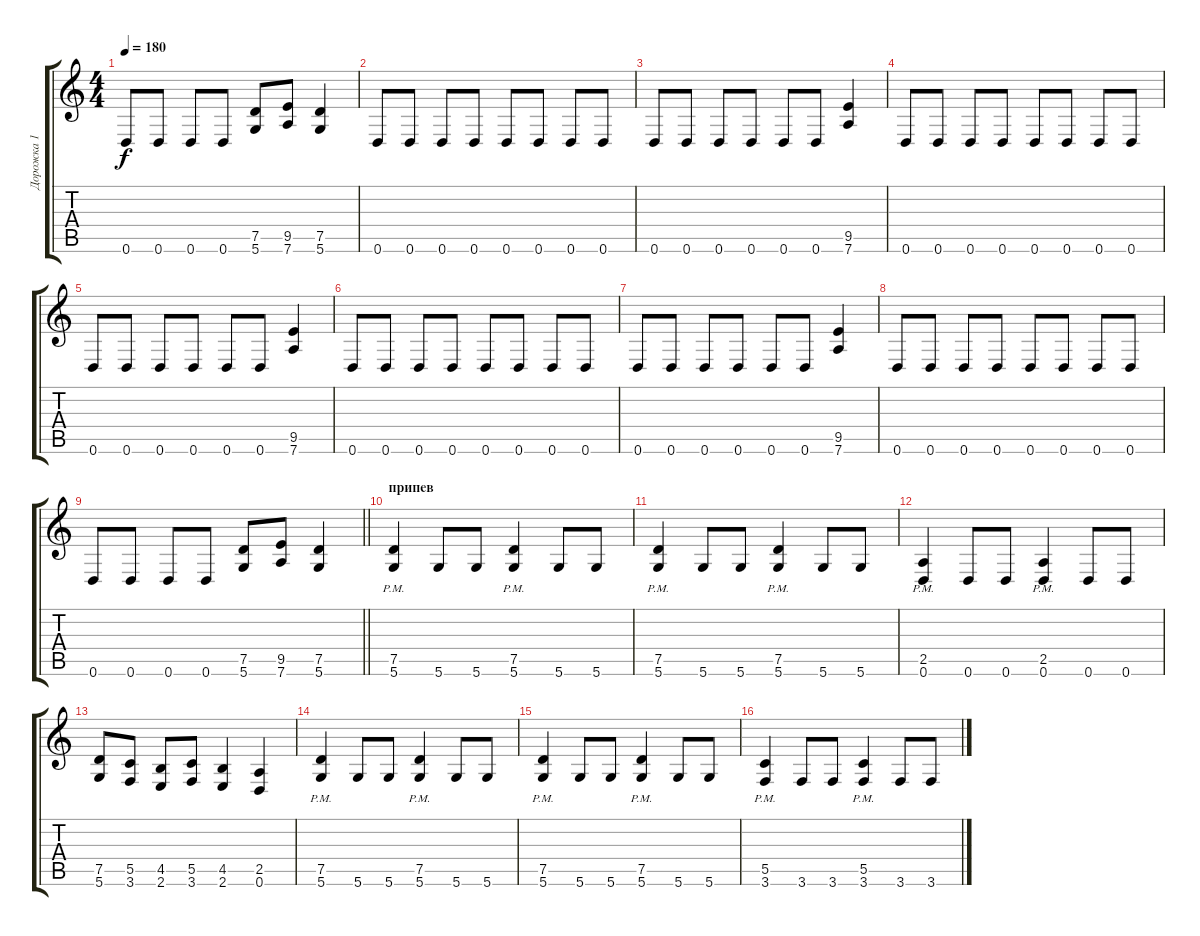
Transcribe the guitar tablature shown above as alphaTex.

\track ("Дорожка 1" "Дорожка 1") {instrument distortionguitar}
\staff {score tabs}
\tuning (D4 A3 F3 C3 G2 D2) {hide}
\ts (4 4)
\tempo 180
\clef g2
\ks c
0.6.8{dy f} 0.6.8 0.6.8 0.6.8 (7.5 5.6).8 (9.5 7.6).8 (7.5 5.6).4 |
0.6.8 0.6.8 0.6.8 0.6.8 0.6.8 0.6.8 0.6.8 0.6.8 |
0.6.8 0.6.8 0.6.8 0.6.8 0.6.8 0.6.8 (9.5 7.6).4 |
0.6.8 0.6.8 0.6.8 0.6.8 0.6.8 0.6.8 0.6.8 0.6.8 |
0.6.8 0.6.8 0.6.8 0.6.8 0.6.8 0.6.8 (9.5 7.6).4 |
0.6.8 0.6.8 0.6.8 0.6.8 0.6.8 0.6.8 0.6.8 0.6.8 |
0.6.8 0.6.8 0.6.8 0.6.8 0.6.8 0.6.8 (9.5 7.6).4 |
0.6.8 0.6.8 0.6.8 0.6.8 0.6.8 0.6.8 0.6.8 0.6.8 |
\barLineRight lightlight
0.6.8 0.6.8 0.6.8 0.6.8 (7.5 5.6).8 (9.5 7.6).8 (7.5 5.6).4 |
\section ("" "припев")
(7.5{pm} 5.6{pm}).4 5.6.8 5.6.8 (7.5{pm} 5.6{pm}).4 5.6.8 5.6.8 |
(7.5{pm} 5.6{pm}).4 5.6.8 5.6.8 (7.5{pm} 5.6{pm}).4 5.6.8 5.6.8 |
(2.5{pm} 0.6{pm}).4 0.6.8 0.6.8 (2.5{pm} 0.6{pm}).4 0.6.8 0.6.8 |
(7.5 5.6).8 (5.5 3.6).8 (4.5 2.6).8 (5.5 3.6).8 (4.5 2.6).4 (2.5 0.6).4 |
(7.5{pm} 5.6{pm}).4 5.6.8 5.6.8 (7.5{pm} 5.6{pm}).4 5.6.8 5.6.8 |
(7.5{pm} 5.6{pm}).4 5.6.8 5.6.8 (7.5{pm} 5.6{pm}).4 5.6.8 5.6.8 |
(5.5{pm} 3.6{pm}).4 3.6.8 3.6.8 (5.5{pm} 3.6{pm}).4 3.6.8 3.6.8
